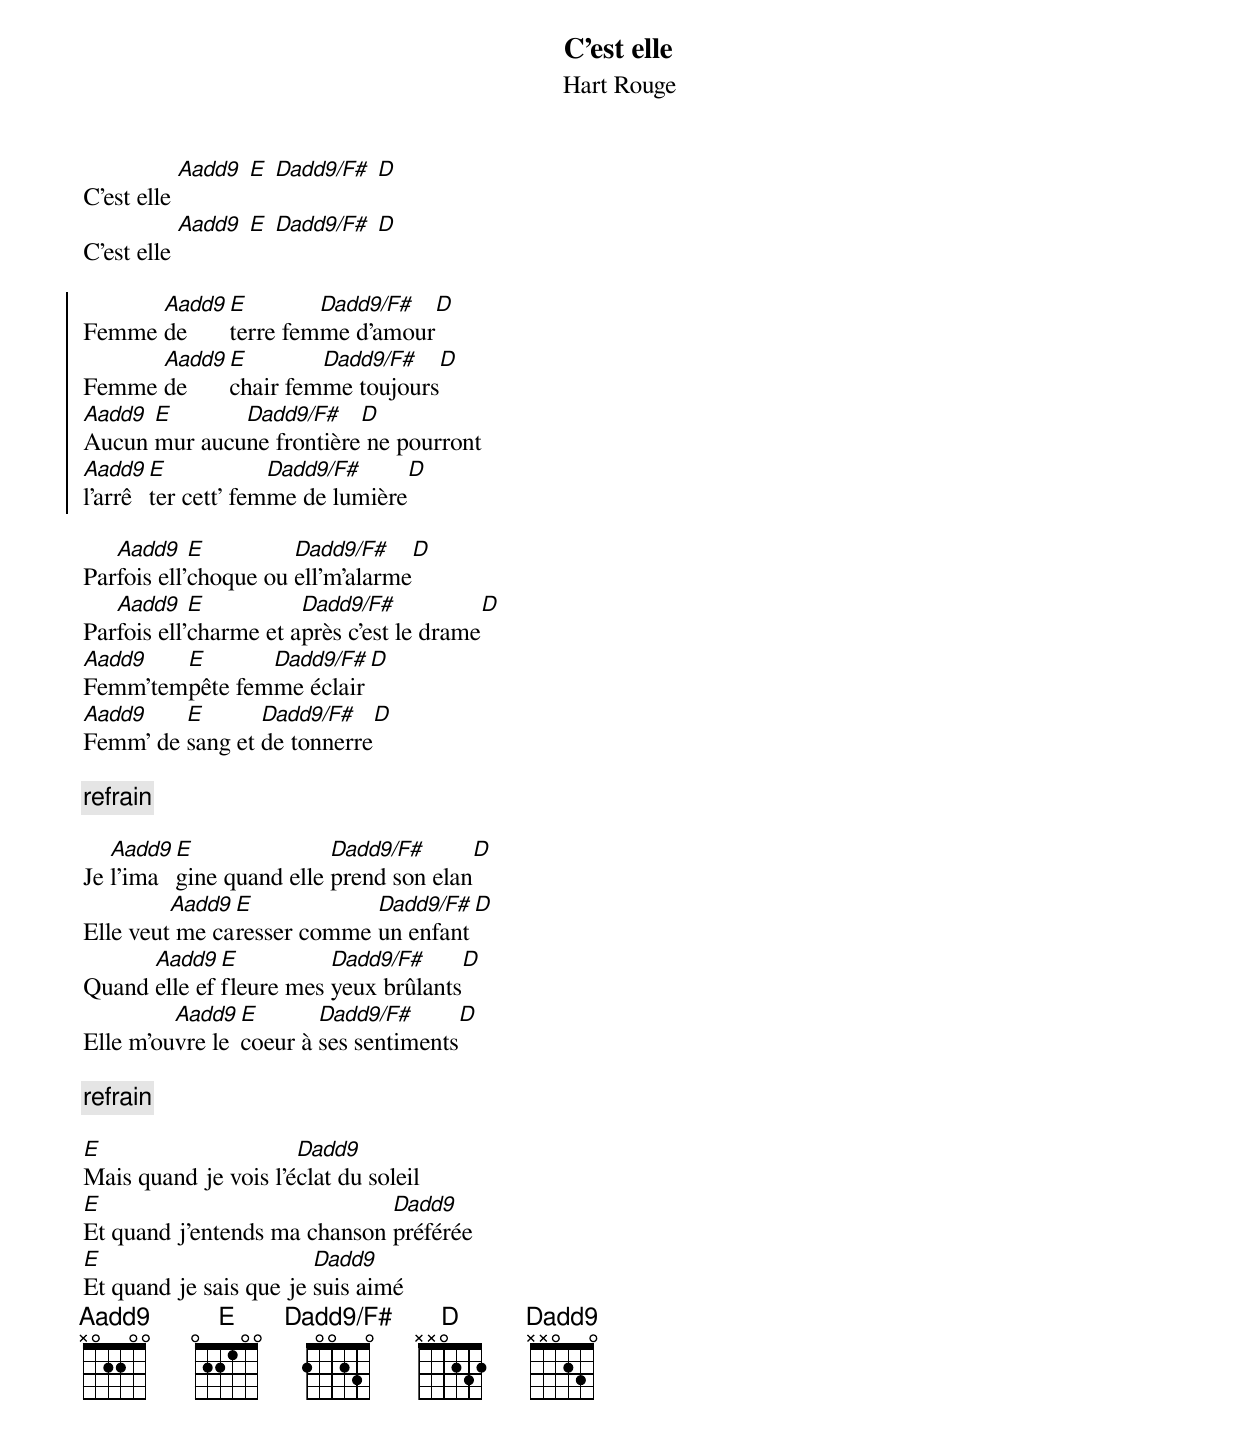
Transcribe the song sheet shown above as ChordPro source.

{t:C'est elle}
{st:Hart Rouge}
{define: Aadd9 base-fret 1 frets - 0 2 2 0 0 }
{define: Dadd9/F# base-fret 1 frets 2 0 0 2 3 0 }
{define: Dadd9 base-fret 1 frets - - 0 2 3 0 }

C'est elle [Aadd9] [E] [Dadd9/F#] [D]
C'est elle [Aadd9] [E] [Dadd9/F#] [D]

{soc}
Femme [Aadd9]de [E]terre fem[Dadd9/F#]me d'amour[D]
Femme [Aadd9]de [E]chair fem[Dadd9/F#]me toujours[D]
[Aadd9]Aucun [E]mur aucu[Dadd9/F#]ne frontière[D] ne pourront
[Aadd9]l'arrê[E]ter cett' fem[Dadd9/F#]me de lumière[D]
{eoc}

Par[Aadd9]fois ell'[E]choque ou [Dadd9/F#]ell'm'alarme[D]
Par[Aadd9]fois ell'[E]charme et a[Dadd9/F#]près c'est le drame[D]
[Aadd9]Femm'tem[E]pête fem[Dadd9/F#]me éclair[D]
[Aadd9]Femm' de [E]sang et [Dadd9/F#]de tonnerre[D]

{c:refrain}

Je [Aadd9]l'ima[E]gine quand elle [Dadd9/F#]prend son elan[D]
Elle veut[Aadd9] me ca[E]resser comme [Dadd9/F#]un enfant[D]
Quand [Aadd9]elle ef[E]fleure mes [Dadd9/F#]yeux brûlants[D]
Elle m'ou[Aadd9]vre le [E]coeur à [Dadd9/F#]ses sentiments[D]

{c:refrain}

[E]Mais quand je vois l'é[Dadd9]clat du soleil
[E]Et quand j'entends ma chanson [Dadd9]préférée
[E]Et quand je sais que je [Dadd9]suis aimé
